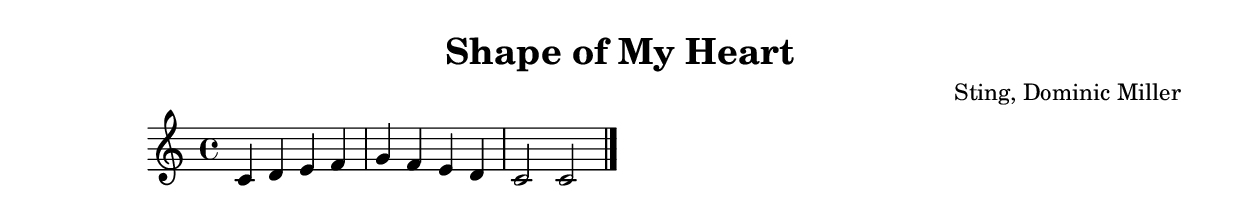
\version "2.24.4"

\header {
  title = "Shape of My Heart"
  composer = "Sting, Dominic Miller"
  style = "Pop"
}

\score {
  \new Staff {
    \clef treble
    \time 4/4
    \key c \major
    
    % Simple chord progression placeholder
    c'4 d' e' f' |
    g' f' e' d' |
    c'2 c'2 |
    \bar "|."
  }
  \layout {}
  \midi {
    \tempo 4 = 120
  }
}